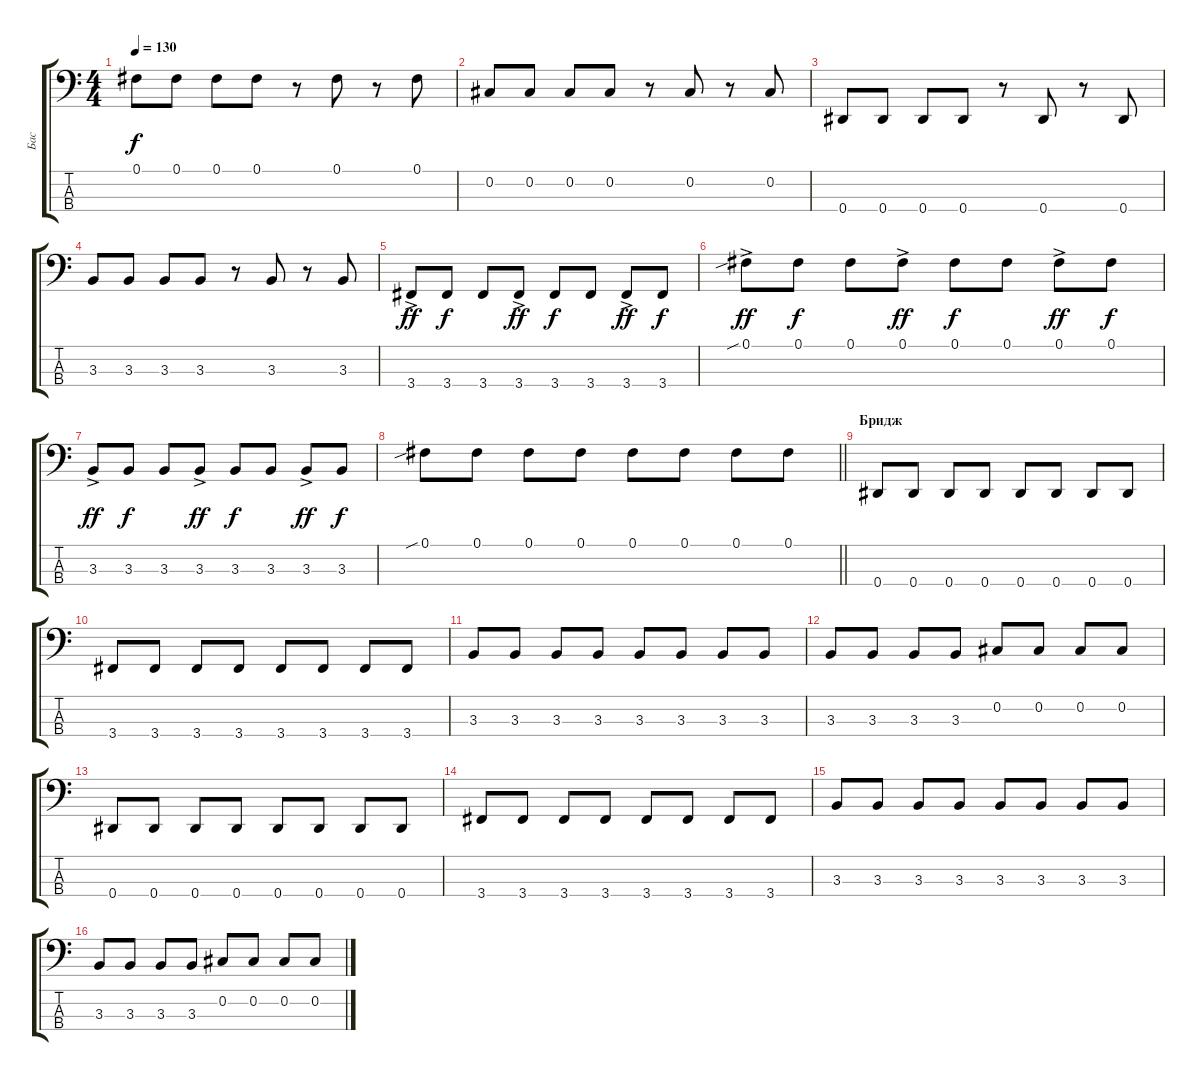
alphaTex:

\track ("Бас" "Бас") {instrument electricbassfinger}
\staff {score tabs}
\tuning (Gb2 Db2 Ab1 Eb1) {hide}
\ts (4 4)
\tempo 130
\clef f4
\ks c
0.1.8{dy f} 0.1.8 0.1.8 0.1.8 r.8 0.1.8 r.8 0.1.8 |
0.2.8 0.2.8 0.2.8 0.2.8 r.8 0.2.8 r.8 0.2.8 |
0.4.8 0.4.8 0.4.8 0.4.8 r.8 0.4.8 r.8 0.4.8 |
3.3.8 3.3.8 3.3.8 3.3.8 r.8 3.3.8 r.8 3.3.8 |
3.4{ac}.8{dy ff} 3.4.8{dy f} 3.4.8 3.4{ac}.8{dy ff} 3.4.8{dy f} 3.4.8 3.4{ac}.8{dy ff} 3.4.8{dy f} |
0.1{sib ac}.8{dy ff} 0.1.8{dy f} 0.1.8 0.1{ac}.8{dy ff} 0.1.8{dy f} 0.1.8 0.1{ac}.8{dy ff} 0.1.8{dy f} |
3.3{ac}.8{dy ff} 3.3.8{dy f} 3.3.8 3.3{ac}.8{dy ff} 3.3.8{dy f} 3.3.8 3.3{ac}.8{dy ff} 3.3.8{dy f} |
\barLineRight lightlight
0.1{sib}.8 0.1.8 0.1.8 0.1.8 0.1.8 0.1.8 0.1.8 0.1.8 |
\section ("" "Бридж")
0.4.8 0.4.8 0.4.8 0.4.8 0.4.8 0.4.8 0.4.8 0.4.8 |
3.4.8 3.4.8 3.4.8 3.4.8 3.4.8 3.4.8 3.4.8 3.4.8 |
3.3.8 3.3.8 3.3.8 3.3.8 3.3.8 3.3.8 3.3.8 3.3.8 |
3.3.8 3.3.8 3.3.8 3.3.8 0.2.8 0.2.8 0.2.8 0.2.8 |
0.4.8 0.4.8 0.4.8 0.4.8 0.4.8 0.4.8 0.4.8 0.4.8 |
3.4.8 3.4.8 3.4.8 3.4.8 3.4.8 3.4.8 3.4.8 3.4.8 |
3.3.8 3.3.8 3.3.8 3.3.8 3.3.8 3.3.8 3.3.8 3.3.8 |
3.3.8 3.3.8 3.3.8 3.3.8 0.2.8 0.2.8 0.2.8 0.2.8
